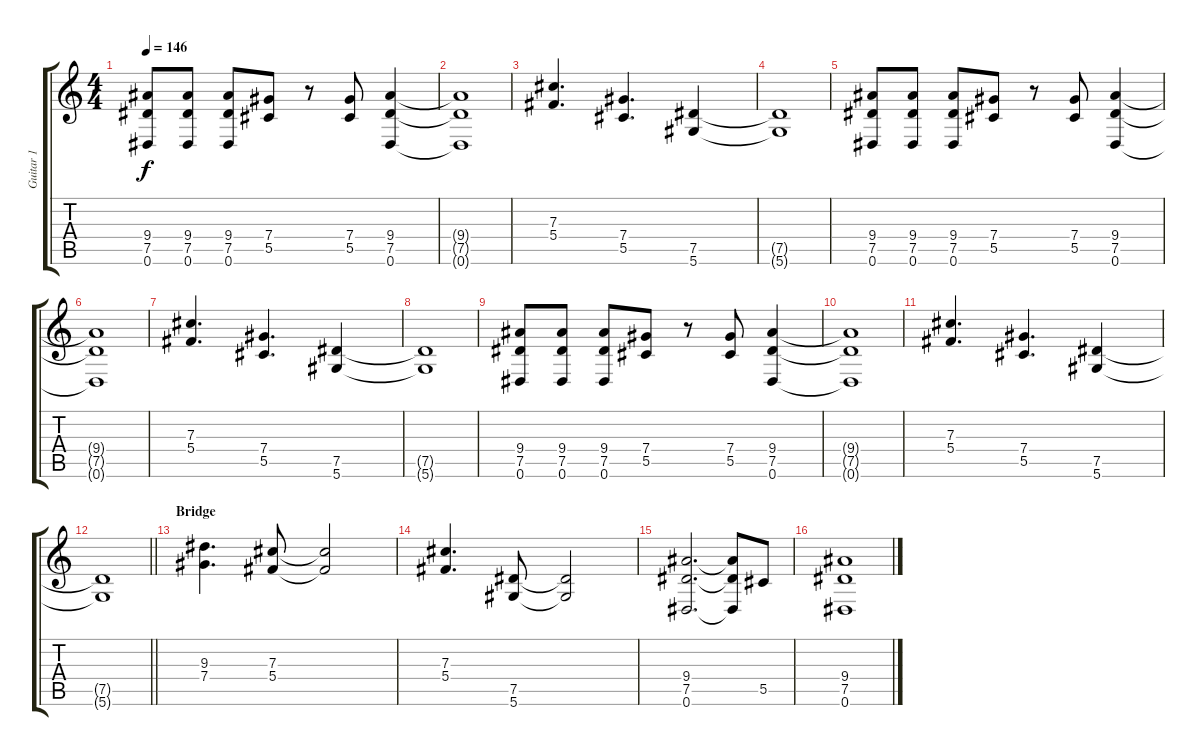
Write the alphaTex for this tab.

\track ("Guitar 1" "Guitar 1") {instrument distortionguitar}
\staff {score tabs}
\tuning (Eb4 Bb3 Gb3 Db3 Ab2 Eb2) {hide}
\ts (4 4)
\tempo 146
\clef g2
\ks c
(9.4 7.5 0.6).8{dy f} (9.4 7.5 0.6).8 (9.4 7.5 0.6).8 (7.4 5.5).8 r.8 (7.4 5.5).8 (9.4 7.5 0.6).4 |
(9.4{t} 7.5{t} 0.6{t}).1 |
(7.3 5.4).4{d} (7.4 5.5).4{d} (7.5 5.6).4 |
(7.5{t} 5.6{t}).1 |
(9.4 7.5 0.6).8 (9.4 7.5 0.6).8 (9.4 7.5 0.6).8 (7.4 5.5).8 r.8 (7.4 5.5).8 (9.4 7.5 0.6).4 |
(9.4{t} 7.5{t} 0.6{t}).1 |
(7.3 5.4).4{d} (7.4 5.5).4{d} (7.5 5.6).4 |
(7.5{t} 5.6{t}).1 |
(9.4 7.5 0.6).8 (9.4 7.5 0.6).8 (9.4 7.5 0.6).8 (7.4 5.5).8 r.8 (7.4 5.5).8 (9.4 7.5 0.6).4 |
(9.4{t} 7.5{t} 0.6{t}).1 |
(7.3 5.4).4{d} (7.4 5.5).4{d} (7.5 5.6).4 |
\barLineRight lightlight
(7.5{t} 5.6{t}).1 |
\section ("" "Bridge")
(9.3 7.4).4{d} (7.3 5.4).8 (7.3{t} 5.4{t}).2 |
(7.3 5.4).4{d} (7.5 5.6).8 (7.5{t} 5.6{t}).2 |
(9.4 7.5 0.6).2{d} (9.4{t} 7.5{t} 0.6{t}).8 5.5.8 |
(9.4 7.5 0.6).1
